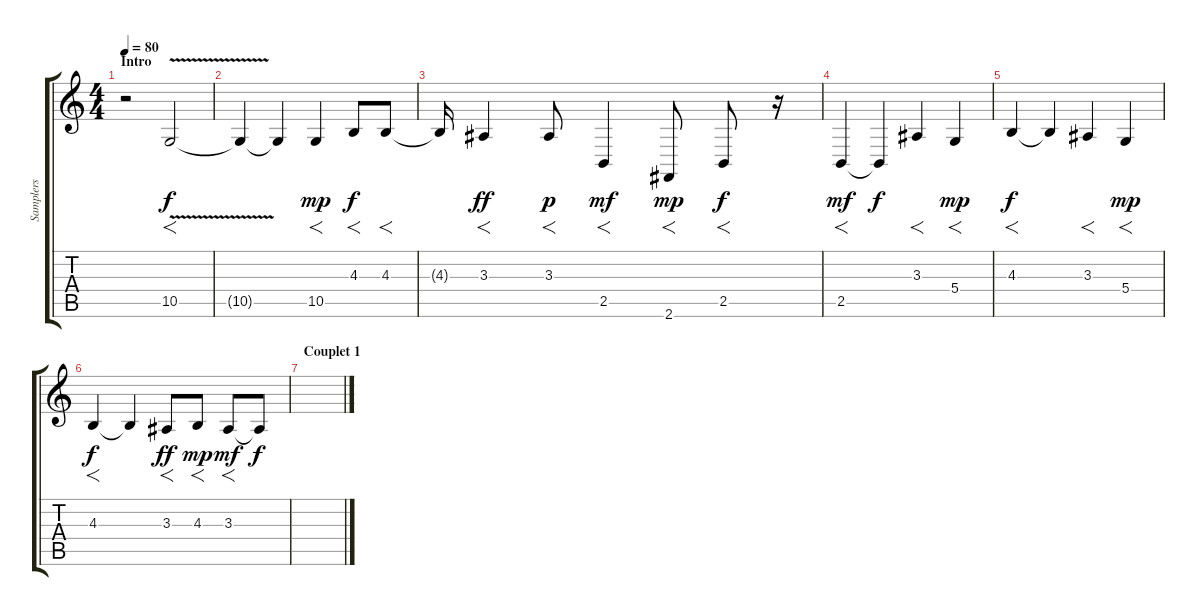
\track ("Samplers" "Samplers") {instrument stringensemble1}
\staff {score tabs}
\tuning (E4 B3 G3 D3 A2 E2) {hide}
\ts (4 4)
\section ("" "Intro")
\tempo 80
\clef g2
\ks c
r.2{dy f instrument stringensemble1} 10.5{v}.2{f} |
10.5{t}.4 10.5{t}.4 10.5.4{f dy mp} 4.3.8{f dy f} 4.3.8{f} |
4.3{t}.16 3.3.4{f dy ff} 3.3.8{f dy p} 2.5.4{f dy mf} 2.6.8{f dy mp} 2.5.8{f dy f} r.16 |
2.5.4{f dy mf} 2.5{t}.4{dy f} 3.3.4{f} 5.4.4{f dy mp} |
4.3.4{f dy f} 4.3{t}.4 3.3.4{f} 5.4.4{f dy mp} |
4.3.4{f dy f} 4.3{t}.4 3.3.8{f dy ff} 4.3.8{f dy mp} 3.3.8{f dy mf} 3.3{t}.8{dy f} |
\section ("" "Couplet 1")
